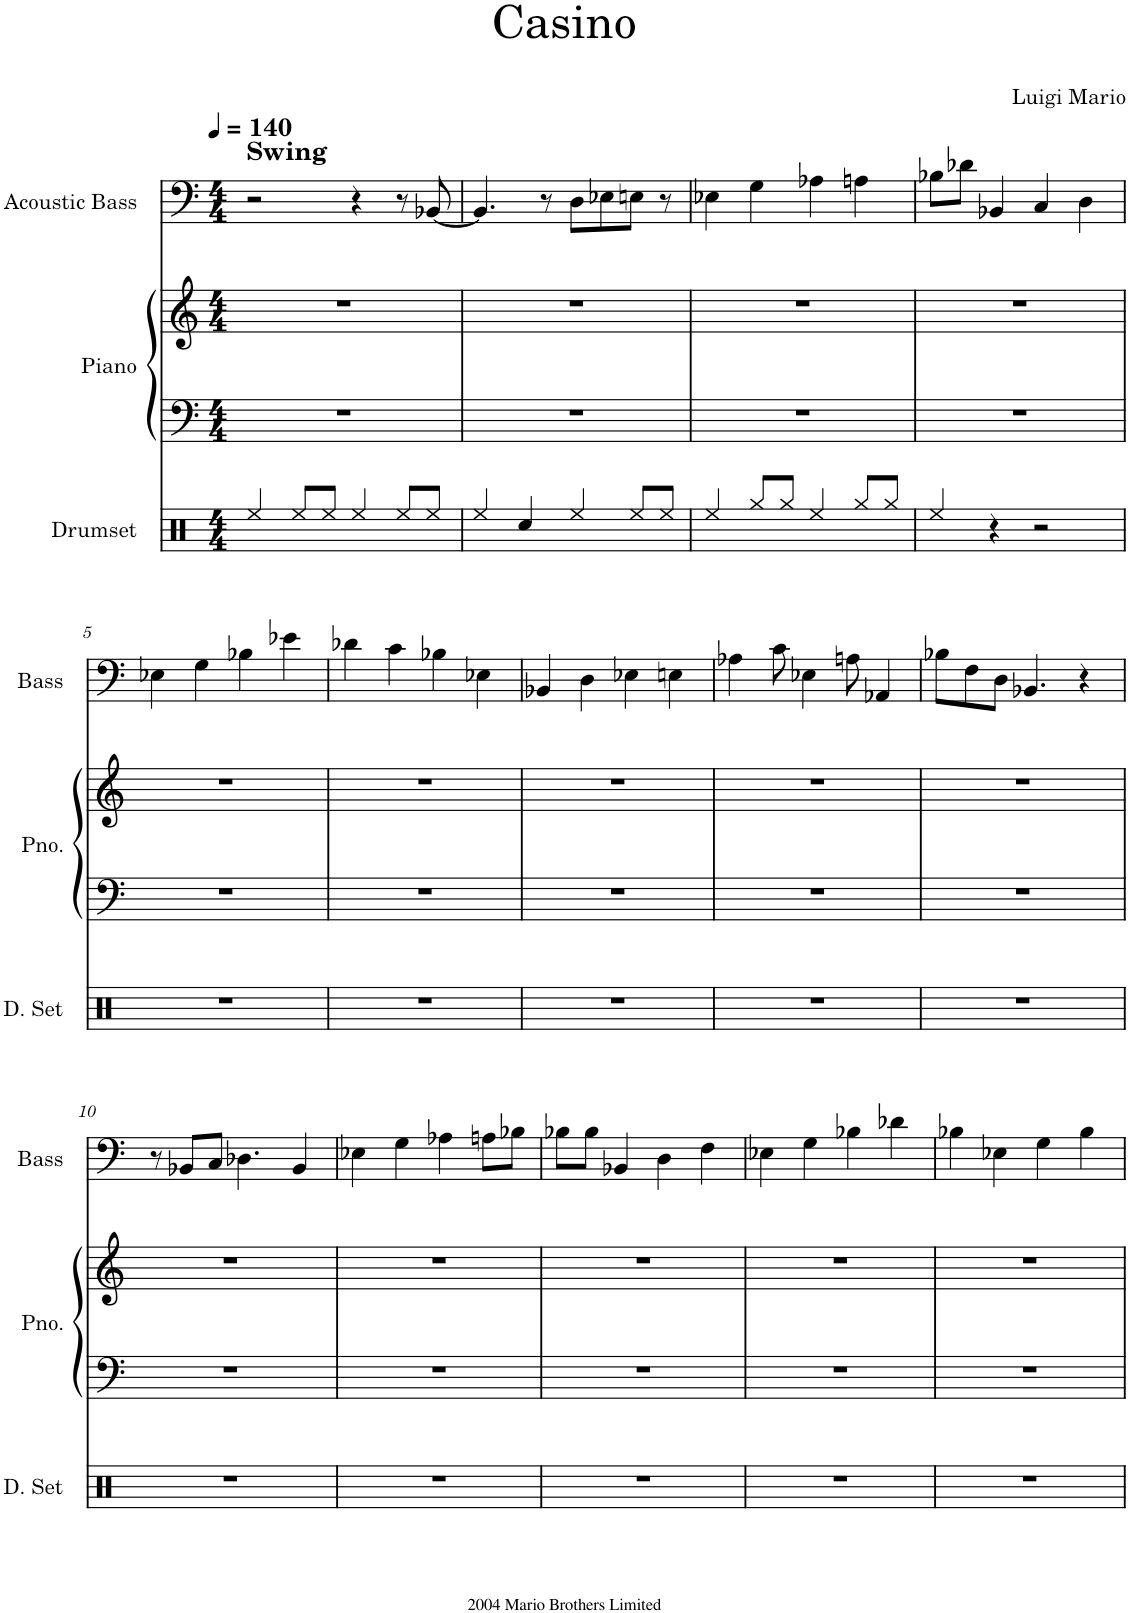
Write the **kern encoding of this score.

**kern	**kern	**kern	**kern
*part3	*part2	*part2	*part1
*staff4	*staff3	*staff2	*staff1
*I"Drumset	*I"Piano	*	*I"Acoustic Bass
*I'D. Set	*I'Pno.	*	*I'Bass
*clefX	*clefF4	*clefG2	*clefF4
*	*	*	*Trd7c12
*k[]	*k[]	*k[]	*k[]
*M4/4	*M4/4	*M4/4	*M4/4
*MM140	*MM140	*MM140	*MM140
=1	=1	=1	=1
!	!	!	!LO:TX:a:B:t=Swing
4Ree/	1r	1r	2r
8Ree/L	.	.	.
8Ree/J	.	.	.
4Ree/	.	.	4r
8Ree/L	.	.	8r
8Ree/J	.	.	[8BB-X/
=2	=2	=2	=2
4Ree/	1r	1r	4.BB-/]
4Rcc/	.	.	.
.	.	.	8r
4Ree/	.	.	8D\L
.	.	.	8E-X\
8Ree/L	.	.	8En\J
8Ree/J	.	.	8r
=3	=3	=3	=3
4Ree/	1r	1r	4E-X\
8Rgg/L	.	.	4G\
8Rgg/J	.	.	.
4Ree/	.	.	4A-X\
8Rgg/L	.	.	4An\
8Rgg/J	.	.	.
=4	=4	=4	=4
4Ree/	1r	1r	8B-X\L
.	.	.	8d-X\J
4r	.	.	4BB-X/
2r	.	.	4C/
.	.	.	4D\
!!LO:LB:g=z
=5	=5	=5	=5
1r	1r	1r	4E-X\
.	.	.	4G\
.	.	.	4B-X\
.	.	.	4e-X\
=6	=6	=6	=6
1r	1r	1r	4d-X\
.	.	.	4c\
.	.	.	4B-X\
.	.	.	4E-X\
=7	=7	=7	=7
1r	1r	1r	4BB-X/
.	.	.	4D\
.	.	.	4E-X\
.	.	.	4En\
=8	=8	=8	=8
1r	1r	1r	4A-X\
.	.	.	8c\
.	.	.	4E-X\
.	.	.	8An\
.	.	.	4AA-X/
=9	=9	=9	=9
1r	1r	1r	8B-X\L
.	.	.	8F\
.	.	.	8D\J
.	.	.	4.BB-X/
.	.	.	4r
!!LO:LB:g=z
=10	=10	=10	=10
1r	1r	1r	8r
.	.	.	8BB-X/L
.	.	.	8C/J
.	.	.	4.D-X\
.	.	.	4BB-/
=11	=11	=11	=11
1r	1r	1r	4E-X\
.	.	.	4G\
.	.	.	4A-X\
.	.	.	8An\L
.	.	.	8B-X\J
=12	=12	=12	=12
1r	1r	1r	8B-X\L
.	.	.	8B-\J
.	.	.	4BB-X/
.	.	.	4D\
.	.	.	4F\
=13	=13	=13	=13
1r	1r	1r	4E-X\
.	.	.	4G\
.	.	.	4B-X\
.	.	.	4d-X\
=14	=14	=14	=14
1r	1r	1r	4B-X\
.	.	.	4E-X\
.	.	.	4G\
.	.	.	4B-\
=	=	=	=
*-	*-	*-	*-
